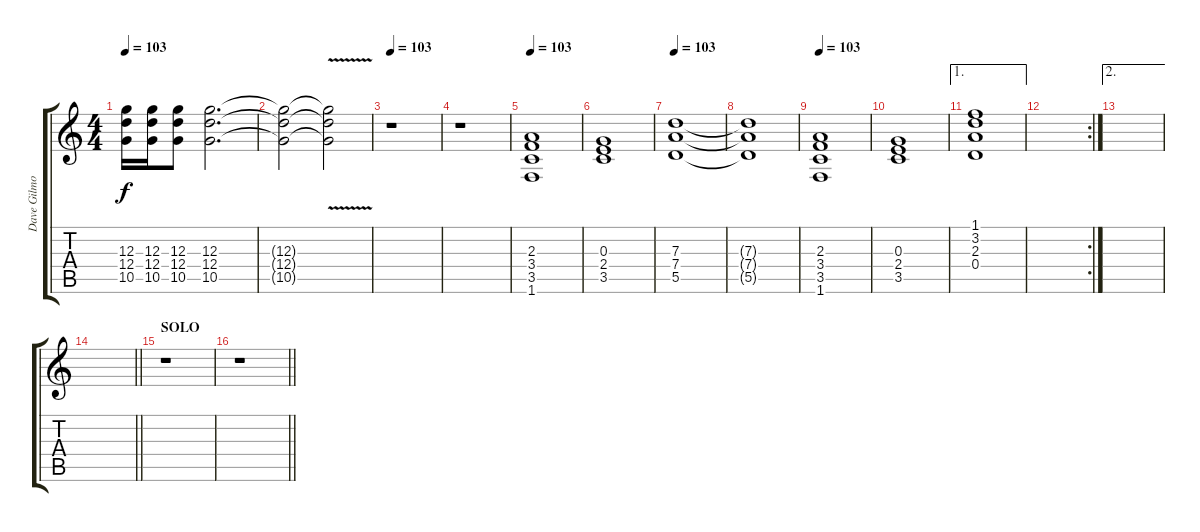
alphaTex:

\track ("Dave Gilmour / Main Riff" "Dave Gilmo") {instrument overdrivenguitar}
\staff {score tabs}
\tuning (E4 B3 G3 D3 A2 E2) {hide}
\ts (4 4)
\tempo 103
\clef g2
\ks c
(12.3 12.4 10.5).16{dy f} (12.3 12.4 10.5).16 (12.3 12.4 10.5).8 (12.3 12.4 10.5).2{d} |
(12.3{t} 12.4{t} 10.5{t}).2 (12.3{v t} 12.4{v t} 10.5{v t}).2 |
\tempo 103
r.1 |
r.1 |
\tempo 103
(2.3 3.4 3.5 1.6).1 |
(0.3 2.4 3.5).1 |
\tempo 103
(7.3 7.4 5.5).1 |
(7.3{t} 7.4{t} 5.5{t}).1 |
\tempo 103
(2.3 3.4 3.5 1.6).1 |
(0.3 2.4 3.5).1 |
\ae 1
(1.1 3.2 2.3 0.4).1 |
\rc 2
|
\ae 2
|
\barLineRight lightlight
|
\section ("" "SOLO")
r.1 |
\barLineRight lightlight
r.1
